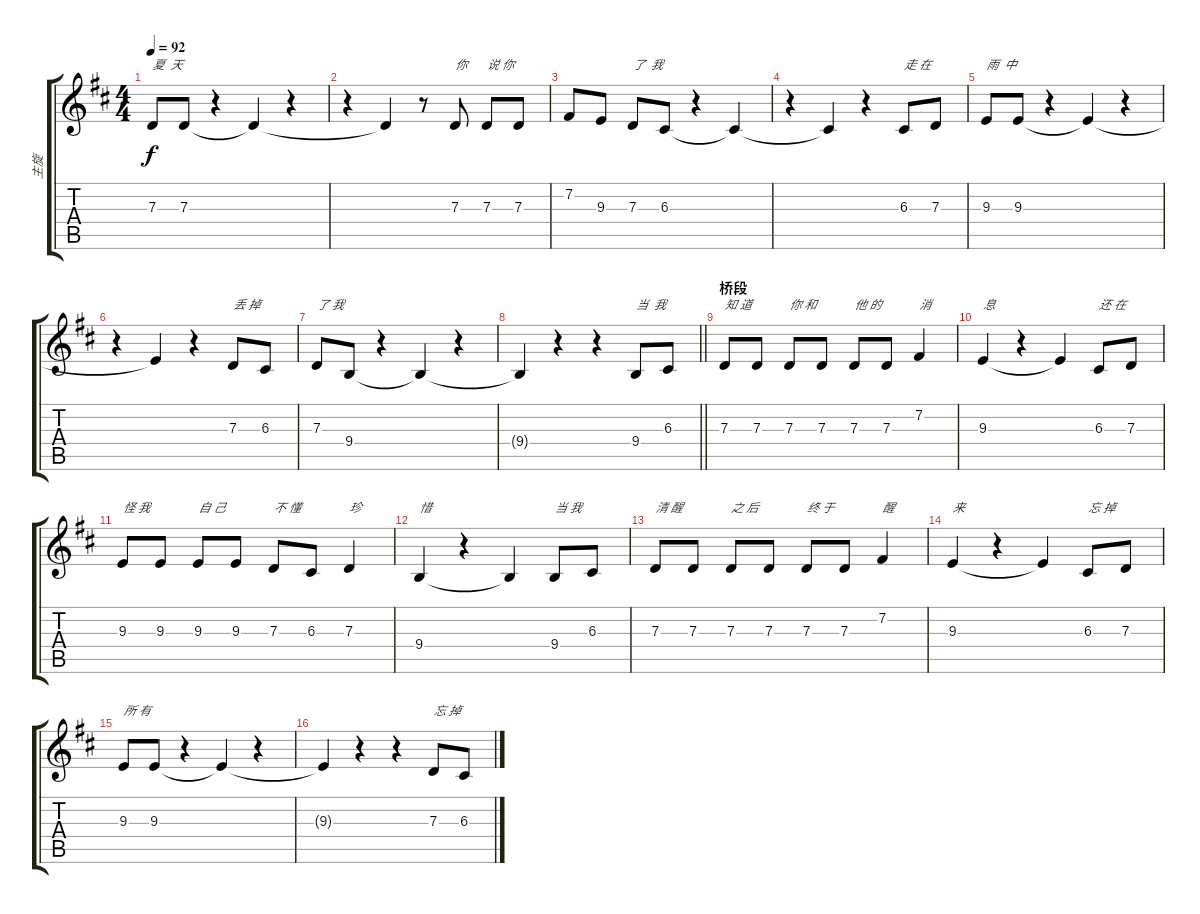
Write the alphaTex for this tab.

\track ("主旋" "主旋") {instrument violin}
\staff {score tabs}
\tuning (E4 B3 G3 D3 A2 E2) {hide}
\ts (4 4)
\tempo 92
\clef g2
\ks d
7.3.8{txt "夏  天" dy f} 7.3.8 r.4 7.3{t}.4 r.4 |
r.4 7.3{t}.4 r.8 7.3.8{txt "你"} 7.3.8{txt "说 你"} 7.3.8 |
7.2.8{txt " "} 9.3.8 7.3.8{txt "了  我"} 6.3.8 r.4 6.3{t}.4 |
r.4 6.3{t}.4 r.4 6.3.8{txt "走 在"} 7.3.8 |
9.3.8{txt "雨  中"} 9.3.8 r.4 9.3{t}.4 r.4 |
r.4 9.3{t}.4 r.4 7.3.8{txt "丢 掉"} 6.3.8 |
7.3.8{txt "了 我"} 9.4.8 r.4 9.4{t}.4 r.4 |
\barLineRight lightlight
9.4{t}.4 r.4 r.4 9.4.8{txt "当  我"} 6.3.8 |
\section ("" "桥段")
7.3.8{txt "知 道"} 7.3.8 7.3.8{txt "你 和"} 7.3.8 7.3.8{txt "他 的"} 7.3.8 7.2.4{txt "消"} |
9.3.4{txt "息"} r.4 9.3{t}.4 6.3.8{txt "还 在"} 7.3.8 |
9.3.8{txt "怪 我"} 9.3.8 9.3.8{txt "自 己"} 9.3.8 7.3.8{txt "不 懂"} 6.3.8 7.3.4{txt "珍"} |
9.4.4{txt "惜"} r.4 9.4{t}.4 9.4.8{txt "当 我"} 6.3.8 |
7.3.8{txt "清 醒"} 7.3.8 7.3.8{txt "之 后"} 7.3.8 7.3.8{txt "终 于"} 7.3.8 7.2.4{txt "醒"} |
9.3.4{txt "来"} r.4 9.3{t}.4 6.3.8{txt "忘 掉"} 7.3.8 |
9.3.8{txt "所 有"} 9.3.8 r.4 9.3{t}.4 r.4 |
9.3{t}.4 r.4 r.4 7.3.8{txt "忘 掉"} 6.3.8
